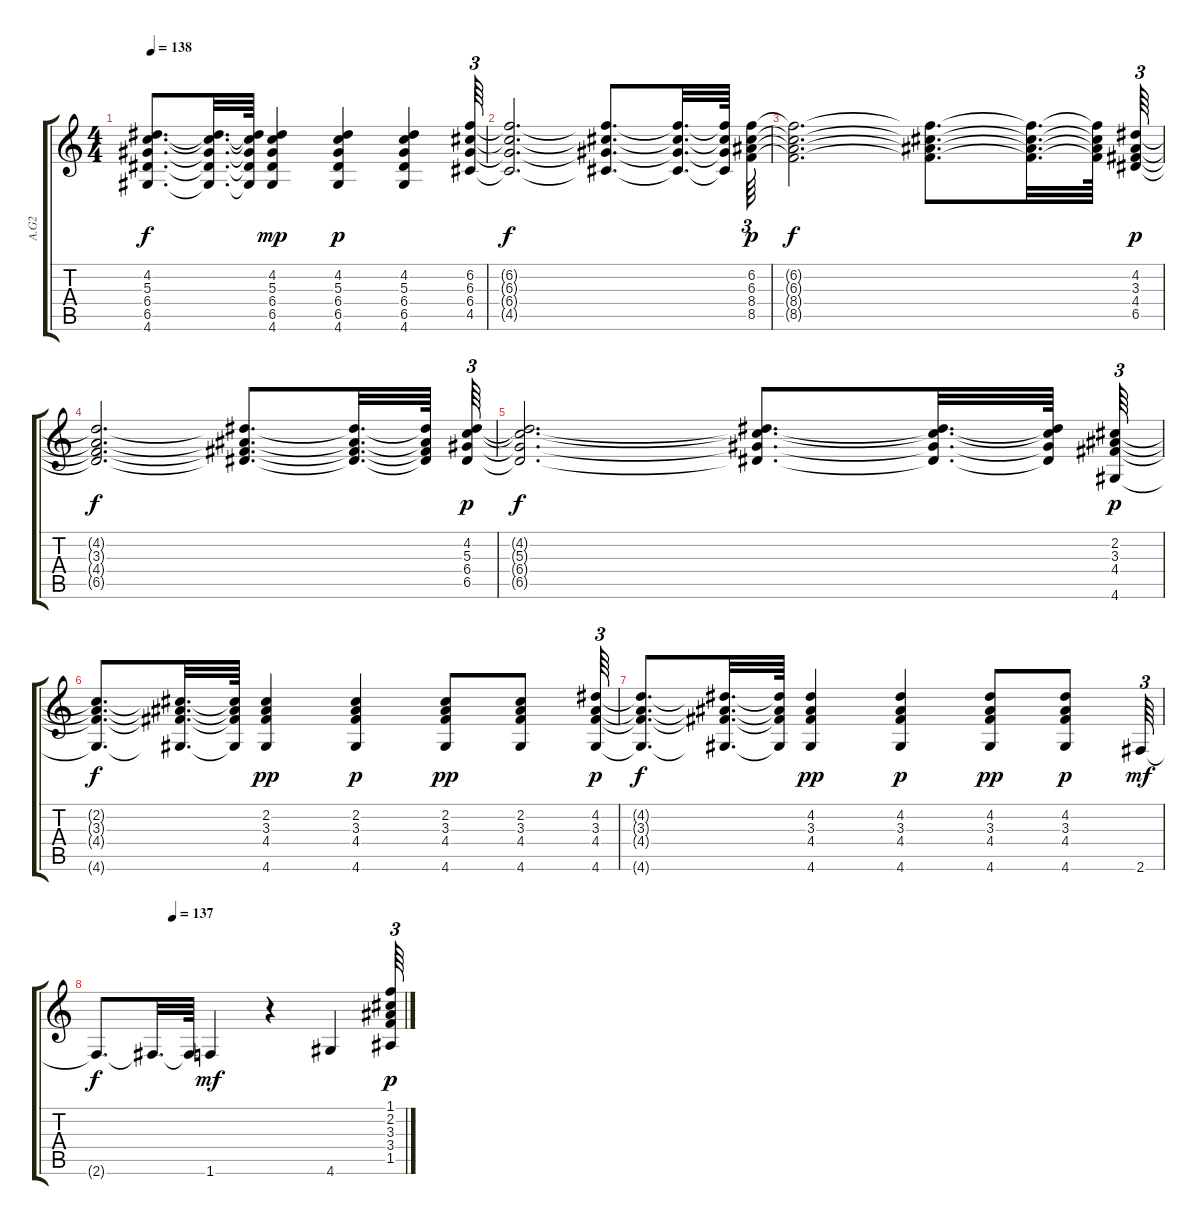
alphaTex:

\track ("A.G2" "A.G2") {instrument acousticguitarsteel}
\staff {score tabs}
\tuning (E4 B3 G3 D3 A2 E2) {hide}
\ts (4 4)
\tempo 138
\clef g2
\ks c
(4.2{t} 5.3{t} 6.4{t} 6.5{t} 4.6{t}).8{d dy f} (4.2{t} 5.3{t} 6.4{t} 6.5{t} 4.6{t}).32{d} (4.2{t} 5.3{t} 6.4{t} 6.5{t} 4.6{t}).64 (4.2 5.3 6.4 6.5 4.6).4{dy mp} (4.2 5.3 6.4 6.5 4.6).4{dy p} (4.2 5.3 6.4 6.5 4.6).4 (6.2 6.3 6.4 4.5).64{tu (3 2)} |
(6.2{t} 6.3{t} 6.4{t} 4.5{t}).2{d dy f} (6.2{t} 6.3{t} 6.4{t} 4.5{t}).8{d} (6.2{t} 6.3{t} 6.4{t} 4.5{t}).32{d} (6.2{t} 6.3{t} 6.4{t} 4.5{t}).64 (6.2 6.3 8.4 8.5).64{tu (3 2) dy p} |
(6.2{t} 6.3{t} 8.4{t} 8.5{t}).2{d dy f} (6.2{t} 6.3{t} 8.4{t} 8.5{t}).8{d} (6.2{t} 6.3{t} 8.4{t} 8.5{t}).32{d} (6.2{t} 6.3{t} 8.4{t} 8.5{t}).64 (4.2 3.3 4.4 6.5).64{tu (3 2) dy p} |
(4.2{t} 3.3{t} 4.4{t} 6.5{t}).2{d dy f} (4.2{t} 3.3{t} 4.4{t} 6.5{t}).8{d} (4.2{t} 3.3{t} 4.4{t} 6.5{t}).32{d} (4.2{t} 3.3{t} 4.4{t} 6.5{t}).64 (4.2 5.3 6.4 6.5).64{tu (3 2) dy p} |
(4.2{t} 5.3{t} 6.4{t} 6.5{t}).2{d dy f} (4.2{t} 5.3{t} 6.4{t} 6.5{t}).8{d} (4.2{t} 5.3{t} 6.4{t} 6.5{t}).32{d} (4.2{t} 5.3{t} 6.4{t} 6.5{t}).64 (2.2 3.3 4.4 4.6).64{tu (3 2) dy p} |
(2.2{t} 3.3{t} 4.4{t} 4.6{t}).8{d dy f} (2.2{t} 3.3{t} 4.4{t} 4.6{t}).32{d} (2.2{t} 3.3{t} 4.4{t} 4.6{t}).64 (2.2 3.3 4.4 4.6).4{dy pp} (2.2 3.3 4.4 4.6).4{dy p} (2.2 3.3 4.4 4.6).8{dy pp} (2.2 3.3 4.4 4.6).8 (4.2 3.3 4.4 4.6).64{tu (3 2) dy p} |
(4.2{t} 3.3{t} 4.4{t} 4.6{t}).8{d dy f} (4.2{t} 3.3{t} 4.4{t} 4.6{t}).32{d} (4.2{t} 3.3{t} 4.4{t} 4.6{t}).64 (4.2 3.3 4.4 4.6).4{dy pp} (4.2 3.3 4.4 4.6).4{dy p} (4.2 3.3 4.4 4.6).8{dy pp} (4.2 3.3 4.4 4.6).8{dy p} 2.6.64{tu (3 2) dy mf} |
\tempo (137 0.25)
2.6{t}.8{d dy f} 2.6{t}.32{d} 2.6{t}.64 1.6.4{dy mf} r.4 4.6.4 (1.1 2.2 3.3 3.4 1.5).64{tu (3 2) dy p}
